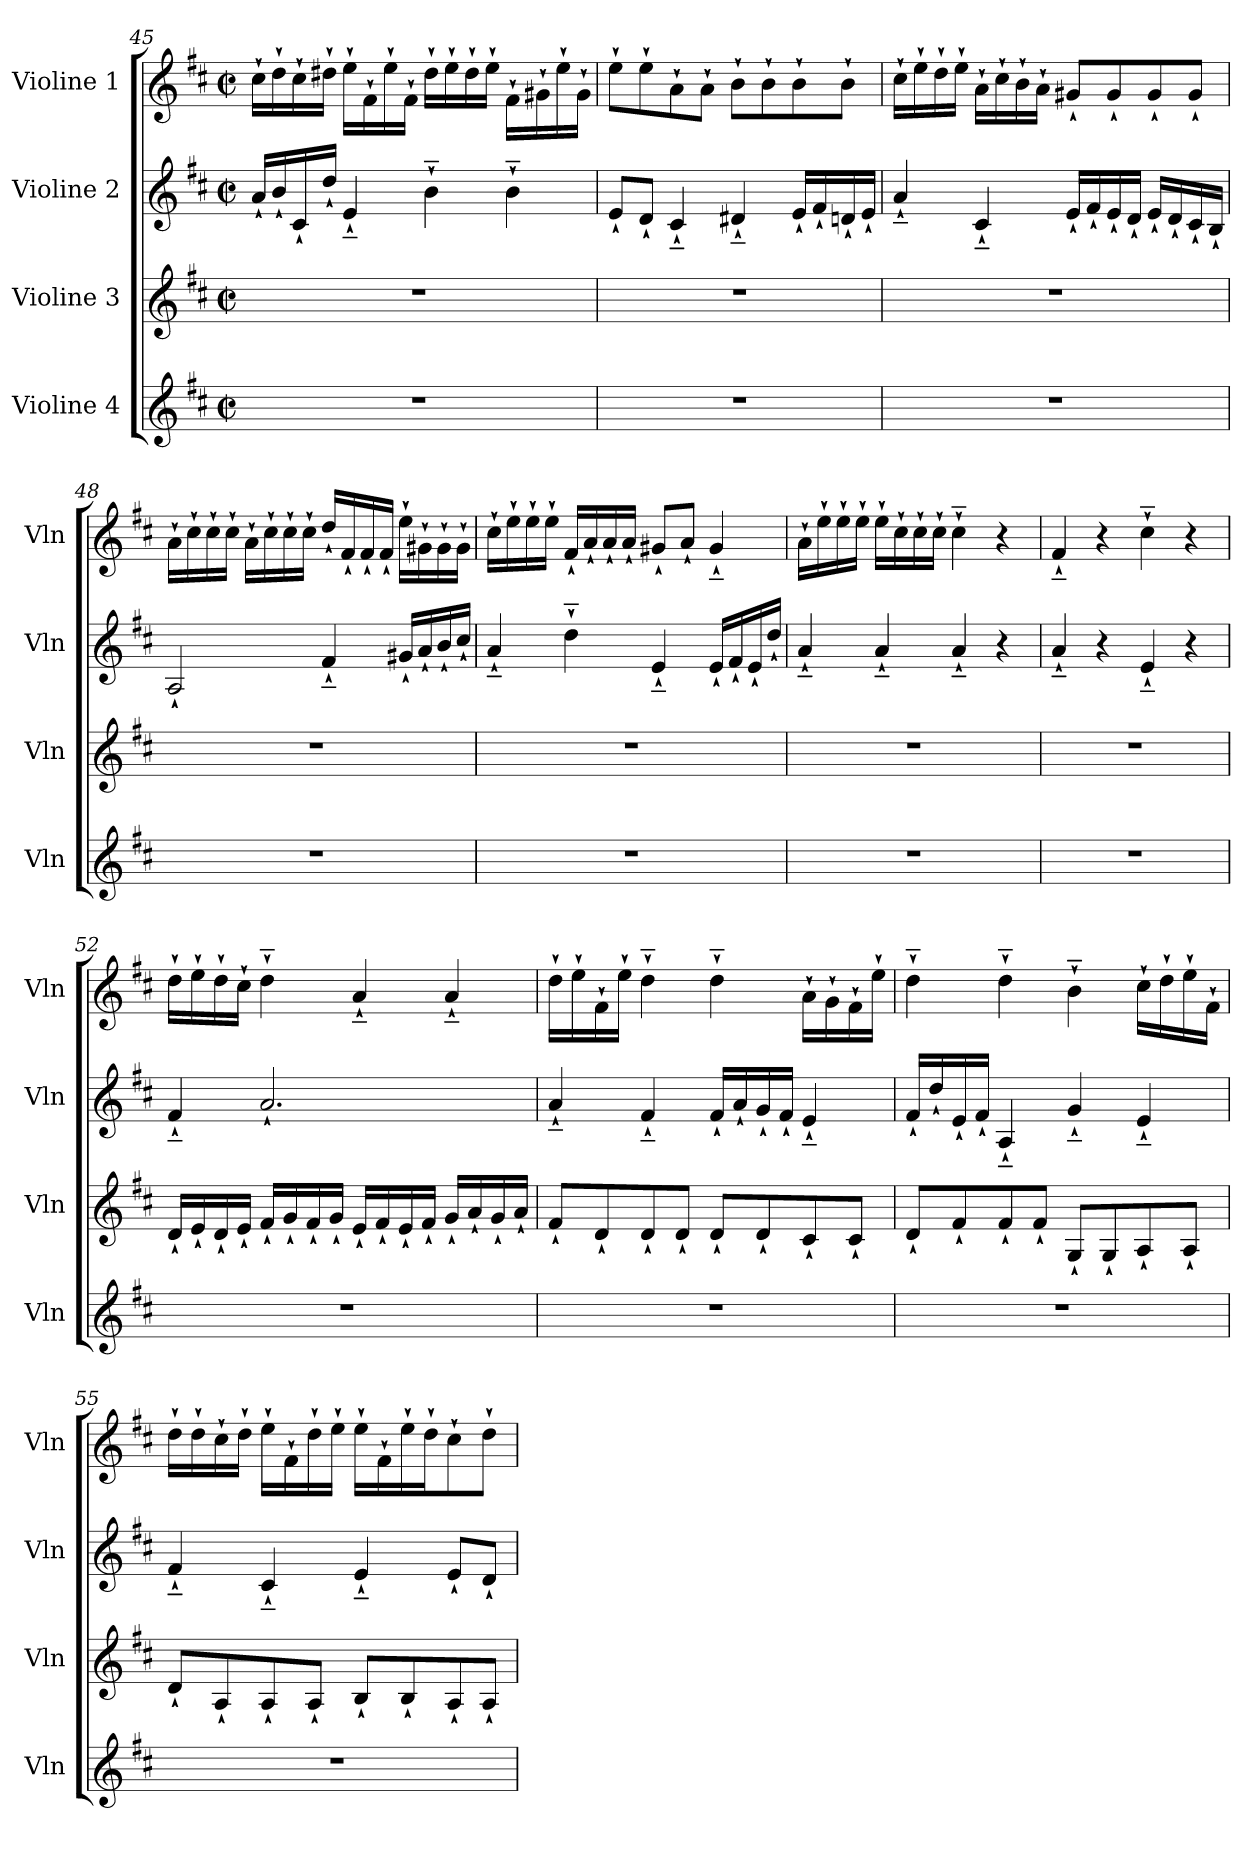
**kern	**kern	**kern	**kern
*part4	*part3	*part2	*part1
*staff4	*staff3	*staff2	*staff1
*I"Violine 4	*I"Violine 3	*I"Violine 2	*I"Violine 1
*I'Vln	*I'Vln	*I'Vln	*I'Vln
!!LO:LB:g=z
*clefG2	*clefG2	*clefG2	*clefG2
*k[f#c#]	*k[f#c#]	*k[f#c#]	*k[f#c#]
*D:	*D:	*D:	*D:
*M2/2	*M2/2	*M2/2	*M2/2
*met(c|)	*met(c|)	*met(c|)	*met(c|)
=45	=45	=45	=45
1r	1r	16a`/LL	16cc#`\LL
.	.	16b`/	16dd`\
.	.	16c#`/	16cc#`\
.	.	16dd`/JJ	16dd#X`\JJ
.	.	4e~`/	16ee`\LL
.	.	.	16f#`\
.	.	.	16ee`\
.	.	.	16f#`\JJ
.	.	4b~`\	16dd#`\LL
.	.	.	16ee`\
.	.	.	16dd#`\
.	.	.	16ee`\JJ
.	.	4b~`\	16f#`\LL
.	.	.	16g#X`\
.	.	.	16ee`\
.	.	.	16g#`\JJ
=46	=46	=46	=46
1r	1r	8e`/L	8ee`\L
.	.	8d`/J	8ee`\
.	.	4c#~`/	8a`\
.	.	.	8a`\J
.	.	4d#X~`/	8b`\L
.	.	.	8b`\
.	.	16e`/LL	8b`\
.	.	16f#`/	.
.	.	16dn`/	8b`\J
.	.	16e`/JJ	.
=47	=47	=47	=47
1r	1r	4a~`/	16cc#`\LL
.	.	.	16ee`\
.	.	.	16dd`\
.	.	.	16ee`\JJ
.	.	4c#~`/	16a`\LL
.	.	.	16cc#`\
.	.	.	16b`\
.	.	.	16a`\JJ
.	.	16e`/LL	8g#X`/L
.	.	16f#`/	.
.	.	16e`/	8g#`/
.	.	16d`/JJ	.
.	.	16e`/LL	8g#`/
.	.	16d`/	.
.	.	16c#`/	8g#`/J
.	.	16B`/JJ	.
!!LO:PB:g=z
=48	=48	=48	=48
1r	1r	2A`/	16a`\LL
.	.	.	16cc#`\
.	.	.	16cc#`\
.	.	.	16cc#`\JJ
.	.	.	16a`\LL
.	.	.	16cc#`\
.	.	.	16cc#`\
.	.	.	16cc#`\JJ
.	.	4f#~`/	16dd`/LL
.	.	.	16f#`/
.	.	.	16f#`/
.	.	.	16f#`/JJ
.	.	16g#X`/LL	16ee`\LL
.	.	16a`/	16g#X`\
.	.	16b`/	16g#`\
.	.	16cc#`/JJ	16g#`\JJ
=49	=49	=49	=49
1r	1r	4a~`/	16cc#`\LL
.	.	.	16ee`\
.	.	.	16ee`\
.	.	.	16ee`\JJ
.	.	4dd~`\	16f#`/LL
.	.	.	16a`/
.	.	.	16a`/
.	.	.	16a`/JJ
.	.	4e~`/	8g#X`/L
.	.	.	8a`/J
.	.	16e`/LL	4g#~`/
.	.	16f#`/	.
.	.	16e`/	.
.	.	16dd`/JJ	.
=50	=50	=50	=50
1r	1r	4a~`/	16a`\LL
.	.	.	16ee`\
.	.	.	16ee`\
.	.	.	16ee`\JJ
.	.	4a~`/	16ee`\LL
.	.	.	16cc#`\
.	.	.	16cc#`\
.	.	.	16cc#`\JJ
.	.	4a~`/	4cc#~`\
.	.	4r	4r
=51	=51	=51	=51
1r	1r	4a~`/	4f#~`/
.	.	4r	4r
.	.	4e~`/	4cc#~`\
.	.	4r	4r
!!LO:LB:g=z
=52	=52	=52	=52
1r	16d`/LL	4f#~`/	16dd`\LL
.	16e`/	.	16ee`\
.	16d`/	.	16dd`\
.	16e`/JJ	.	16cc#`\JJ
.	16f#`/LL	2.a`/	4dd~`\
.	16g`/	.	.
.	16f#`/	.	.
.	16g`/JJ	.	.
.	16e`/LL	.	4a~`/
.	16f#`/	.	.
.	16e`/	.	.
.	16f#`/JJ	.	.
.	16g`/LL	.	4a~`/
.	16a`/	.	.
.	16g`/	.	.
.	16a`/JJ	.	.
=53	=53	=53	=53
1r	8f#`/L	4a~`/	16dd`\LL
.	.	.	16ee`\
.	8d`/	.	16f#`\
.	.	.	16ee`\JJ
.	8d`/	4f#~`/	4dd~`\
.	8d`/J	.	.
.	8d`/L	16f#`/LL	4dd~`\
.	.	16a`/	.
.	8d`/	16g`/	.
.	.	16f#`/JJ	.
.	8c#`/	4e~`/	16a`\LL
.	.	.	16g`\
.	8c#`/J	.	16f#`\
.	.	.	16ee`\JJ
=54	=54	=54	=54
1r	8d`/L	16f#`/LL	4dd~`\
.	.	16dd`/	.
.	8f#`/	16e`/	.
.	.	16f#`/JJ	.
.	8f#`/	4A~`/	4dd~`\
.	8f#`/J	.	.
.	8G`/L	4g~`/	4b~`\
.	8G`/	.	.
.	8A`/	4e~`/	16cc#`\LL
.	.	.	16dd`\
.	8A`/J	.	16ee`\
.	.	.	16f#`\JJ
!!LO:LB:g=z
=55	=55	=55	=55
1r	8d`/L	4f#~`/	16dd`\LL
.	.	.	16dd`\
.	8A`/	.	16cc#`\
.	.	.	16dd`\JJ
.	8A`/	4c#~`/	16ee`\LL
.	.	.	16f#`\
.	8A`/J	.	16dd`\
.	.	.	16ee`\JJ
.	8B`/L	4e~`/	16ee`\LL
.	.	.	16f#`\
.	8B`/	.	16ee`\
.	.	.	16dd`\J
.	8A`/	8e`/L	8cc#`\
.	8A`/J	8d`/J	8dd`\J
=	=	=	=
*-	*-	*-	*-
